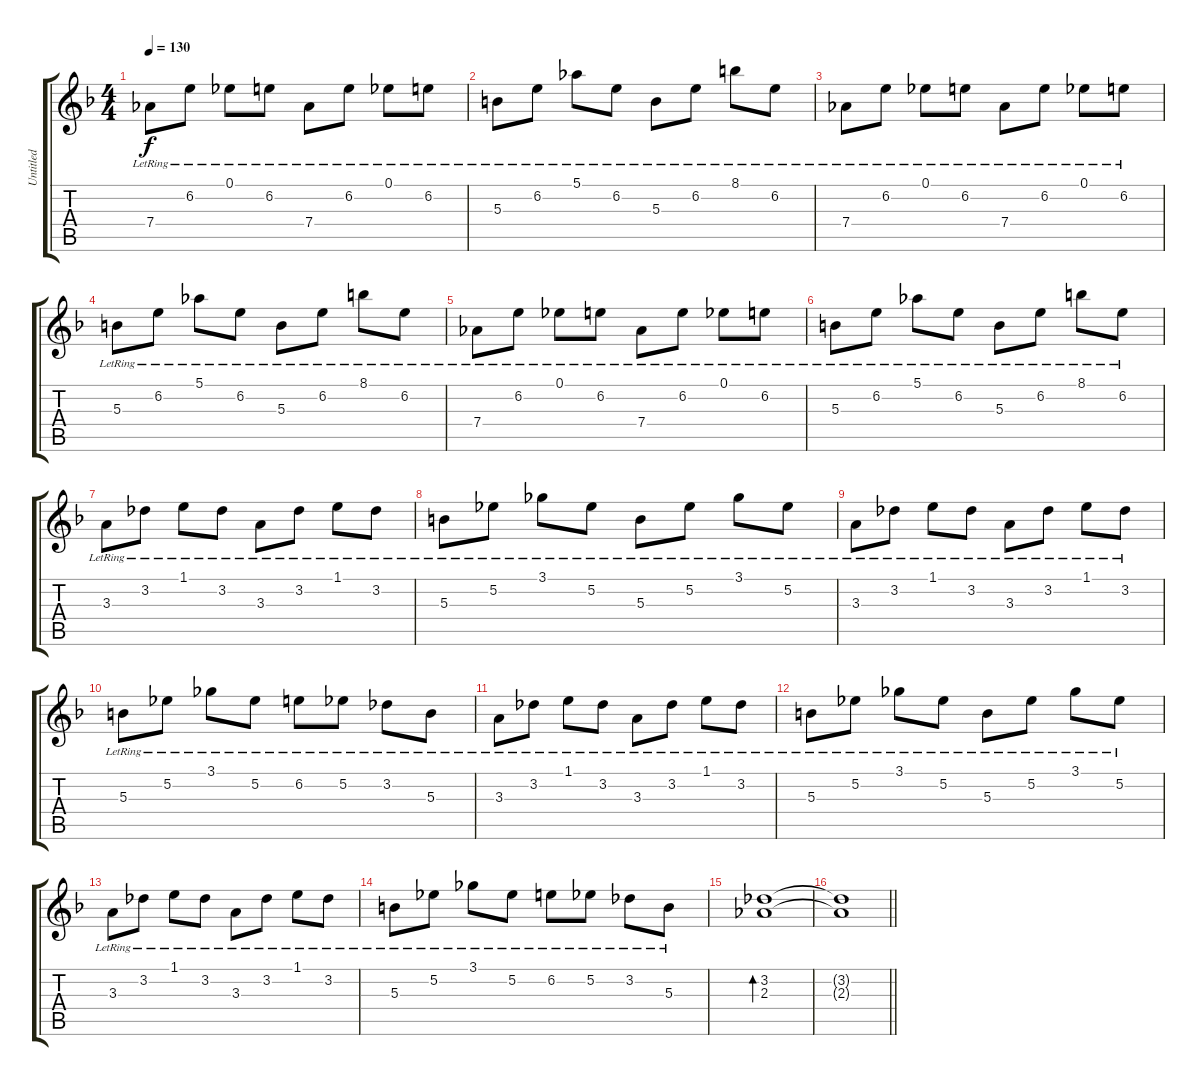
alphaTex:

\track ("Untitled" "Untitled") {instrument acousticguitarsteel}
\staff {score tabs}
\tuning (Eb4 Bb3 Gb3 Db3 Ab2 Eb2) {hide}
\ts (4 4)
\tempo 130
\clef g2
\ks f
7.4{lr}.8{dy f} 6.2{lr}.8 0.1{lr}.8 6.2{lr}.8 7.4{lr}.8 6.2{lr}.8 0.1{lr}.8 6.2{lr}.8 |
5.3{lr}.8 6.2{lr}.8 5.1{lr}.8 6.2{lr}.8 5.3{lr}.8 6.2{lr}.8 8.1{lr}.8 6.2{lr}.8 |
7.4{lr}.8 6.2{lr}.8 0.1{lr}.8 6.2{lr}.8 7.4{lr}.8 6.2{lr}.8 0.1{lr}.8 6.2{lr}.8 |
5.3{lr}.8 6.2{lr}.8 5.1{lr}.8 6.2{lr}.8 5.3{lr}.8 6.2{lr}.8 8.1{lr}.8 6.2{lr}.8 |
7.4{lr}.8 6.2{lr}.8 0.1{lr}.8 6.2{lr}.8 7.4{lr}.8 6.2{lr}.8 0.1{lr}.8 6.2{lr}.8 |
5.3{lr}.8 6.2{lr}.8 5.1{lr}.8 6.2{lr}.8 5.3{lr}.8 6.2{lr}.8 8.1{lr}.8 6.2{lr}.8 |
3.3{lr}.8 3.2{lr}.8 1.1{lr}.8 3.2{lr}.8 3.3{lr}.8 3.2{lr}.8 1.1{lr}.8 3.2{lr}.8 |
5.3{lr}.8 5.2{lr}.8 3.1{lr}.8 5.2{lr}.8 5.3{lr}.8 5.2{lr}.8 3.1{lr}.8 5.2{lr}.8 |
3.3{lr}.8 3.2{lr}.8 1.1{lr}.8 3.2{lr}.8 3.3{lr}.8 3.2{lr}.8 1.1{lr}.8 3.2{lr}.8 |
5.3{lr}.8 5.2{lr}.8 3.1{lr}.8 5.2{lr}.8 6.2{lr}.8 5.2{lr}.8 3.2{lr}.8 5.3{lr}.8 |
3.3{lr}.8 3.2{lr}.8 1.1{lr}.8 3.2{lr}.8 3.3{lr}.8 3.2{lr}.8 1.1{lr}.8 3.2{lr}.8 |
5.3{lr}.8 5.2{lr}.8 3.1{lr}.8 5.2{lr}.8 5.3{lr}.8 5.2{lr}.8 3.1{lr}.8 5.2{lr}.8 |
3.3{lr}.8 3.2{lr}.8 1.1{lr}.8 3.2{lr}.8 3.3{lr}.8 3.2{lr}.8 1.1{lr}.8 3.2{lr}.8 |
5.3{lr}.8 5.2{lr}.8 3.1{lr}.8 5.2{lr}.8 6.2{lr}.8 5.2{lr}.8 3.2{lr}.8 5.3{lr}.8 |
(3.2 2.3).1{bd 30} |
\barLineRight lightlight
(3.2{t} 2.3{t}).1
